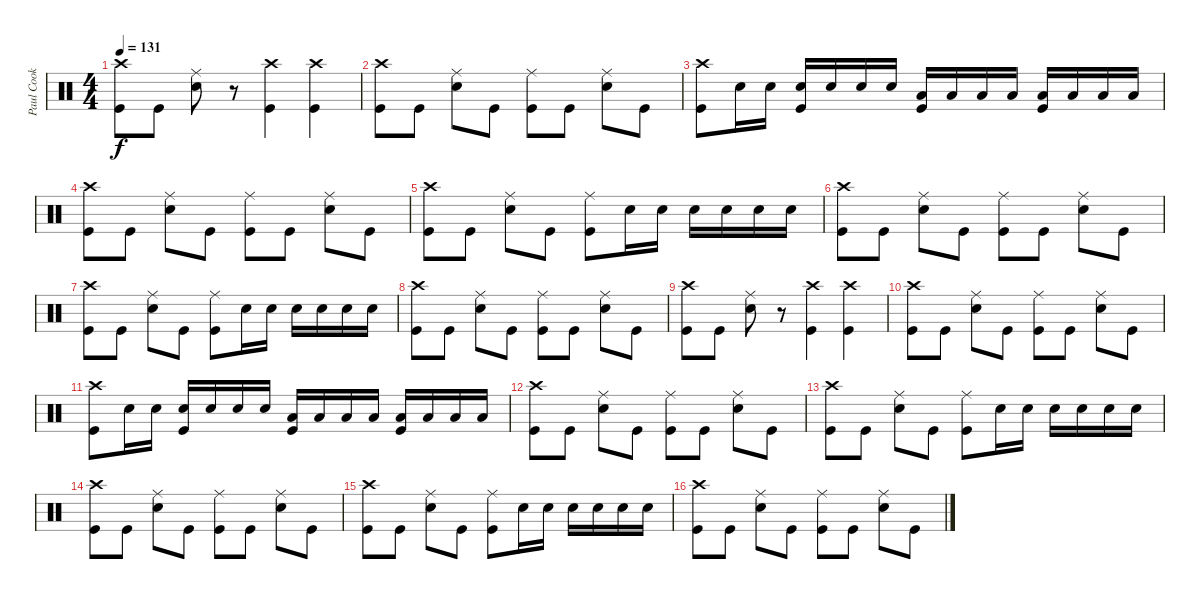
\track ("Paul Cook" "Paul Cook") {instrument percussion}
\staff {score}
\articulation defaults
\ts (4 4)
\tempo 131
\clef neutral
\ks c
("Crash high (hit)" "Kick (hit)").8{dy f} "Kick (hit)".8 ("Ride (middle)" "Snare (hit) 2").8 r.8 ("Crash high (hit)" "Kick (hit)").4 ("Crash high (hit)" "Kick (hit)").4 |
("Crash high (hit)" "Kick (hit)").8 "Kick (hit)".8 ("Ride (middle)" "Snare (hit) 2").8 "Kick (hit)".8 ("Ride (middle)" "Kick (hit)").8 "Kick (hit)".8 ("Ride (middle)" "Snare (hit) 2").8 "Kick (hit)".8 |
("Crash high (hit)" "Kick (hit)").8 "Snare (hit) 2".16 "Snare (hit) 2".16 ("Snare (hit) 2" "Kick (hit)").16 "Snare (hit) 2".16 "Snare (hit) 2".16 "Snare (hit) 2".16 ("Low Tom (hit)" "Kick (hit)").16 "Low Tom (hit)".16 "Low Tom (hit)".16 "Low Tom (hit)".16 ("Low Tom (hit)" "Kick (hit)").16 "Low Tom (hit)".16 "Low Tom (hit)".16 "Low Tom (hit)".16 |
("Crash high (hit)" "Kick (hit)").8 "Kick (hit)".8 ("Ride (middle)" "Snare (hit) 2").8 "Kick (hit)".8 ("Ride (middle)" "Kick (hit)").8 "Kick (hit)".8 ("Ride (middle)" "Snare (hit) 2").8 "Kick (hit)".8 |
("Crash high (hit)" "Kick (hit)").8 "Kick (hit)".8 ("Ride (middle)" "Snare (hit) 2").8 "Kick (hit)".8 ("Ride (middle)" "Kick (hit)").8 "Snare (hit) 2".16 "Snare (hit) 2".16 "Snare (hit) 2".16 "Snare (hit) 2".16 "Snare (hit) 2".16 "Snare (hit) 2".16 |
("Crash high (hit)" "Kick (hit)").8 "Kick (hit)".8 ("Ride (middle)" "Snare (hit) 2").8 "Kick (hit)".8 ("Ride (middle)" "Kick (hit)").8 "Kick (hit)".8 ("Ride (middle)" "Snare (hit) 2").8 "Kick (hit)".8 |
("Crash high (hit)" "Kick (hit)").8 "Kick (hit)".8 ("Ride (middle)" "Snare (hit) 2").8 "Kick (hit)".8 ("Ride (middle)" "Kick (hit)").8 "Snare (hit) 2".16 "Snare (hit) 2".16 "Snare (hit) 2".16 "Snare (hit) 2".16 "Snare (hit) 2".16 "Snare (hit) 2".16 |
("Crash high (hit)" "Kick (hit)").8 "Kick (hit)".8 ("Ride (middle)" "Snare (hit) 2").8 "Kick (hit)".8 ("Ride (middle)" "Kick (hit)").8 "Kick (hit)".8 ("Ride (middle)" "Snare (hit) 2").8 "Kick (hit)".8 |
("Crash high (hit)" "Kick (hit)").8 "Kick (hit)".8 ("Ride (middle)" "Snare (hit) 2").8 r.8 ("Crash high (hit)" "Kick (hit)").4 ("Crash high (hit)" "Kick (hit)").4 |
("Crash high (hit)" "Kick (hit)").8 "Kick (hit)".8 ("Ride (middle)" "Snare (hit) 2").8 "Kick (hit)".8 ("Ride (middle)" "Kick (hit)").8 "Kick (hit)".8 ("Ride (middle)" "Snare (hit) 2").8 "Kick (hit)".8 |
("Crash high (hit)" "Kick (hit)").8 "Snare (hit) 2".16 "Snare (hit) 2".16 ("Snare (hit) 2" "Kick (hit)").16 "Snare (hit) 2".16 "Snare (hit) 2".16 "Snare (hit) 2".16 ("Low Tom (hit)" "Kick (hit)").16 "Low Tom (hit)".16 "Low Tom (hit)".16 "Low Tom (hit)".16 ("Low Tom (hit)" "Kick (hit)").16 "Low Tom (hit)".16 "Low Tom (hit)".16 "Low Tom (hit)".16 |
("Crash high (hit)" "Kick (hit)").8 "Kick (hit)".8 ("Ride (middle)" "Snare (hit) 2").8 "Kick (hit)".8 ("Ride (middle)" "Kick (hit)").8 "Kick (hit)".8 ("Ride (middle)" "Snare (hit) 2").8 "Kick (hit)".8 |
("Crash high (hit)" "Kick (hit)").8 "Kick (hit)".8 ("Ride (middle)" "Snare (hit) 2").8 "Kick (hit)".8 ("Ride (middle)" "Kick (hit)").8 "Snare (hit) 2".16 "Snare (hit) 2".16 "Snare (hit) 2".16 "Snare (hit) 2".16 "Snare (hit) 2".16 "Snare (hit) 2".16 |
("Crash high (hit)" "Kick (hit)").8 "Kick (hit)".8 ("Ride (middle)" "Snare (hit) 2").8 "Kick (hit)".8 ("Ride (middle)" "Kick (hit)").8 "Kick (hit)".8 ("Ride (middle)" "Snare (hit) 2").8 "Kick (hit)".8 |
("Crash high (hit)" "Kick (hit)").8 "Kick (hit)".8 ("Ride (middle)" "Snare (hit) 2").8 "Kick (hit)".8 ("Ride (middle)" "Kick (hit)").8 "Snare (hit) 2".16 "Snare (hit) 2".16 "Snare (hit) 2".16 "Snare (hit) 2".16 "Snare (hit) 2".16 "Snare (hit) 2".16 |
("Crash high (hit)" "Kick (hit)").8 "Kick (hit)".8 ("Ride (middle)" "Snare (hit) 2").8 "Kick (hit)".8 ("Ride (middle)" "Kick (hit)").8 "Kick (hit)".8 ("Ride (middle)" "Snare (hit) 2").8 "Kick (hit)".8
